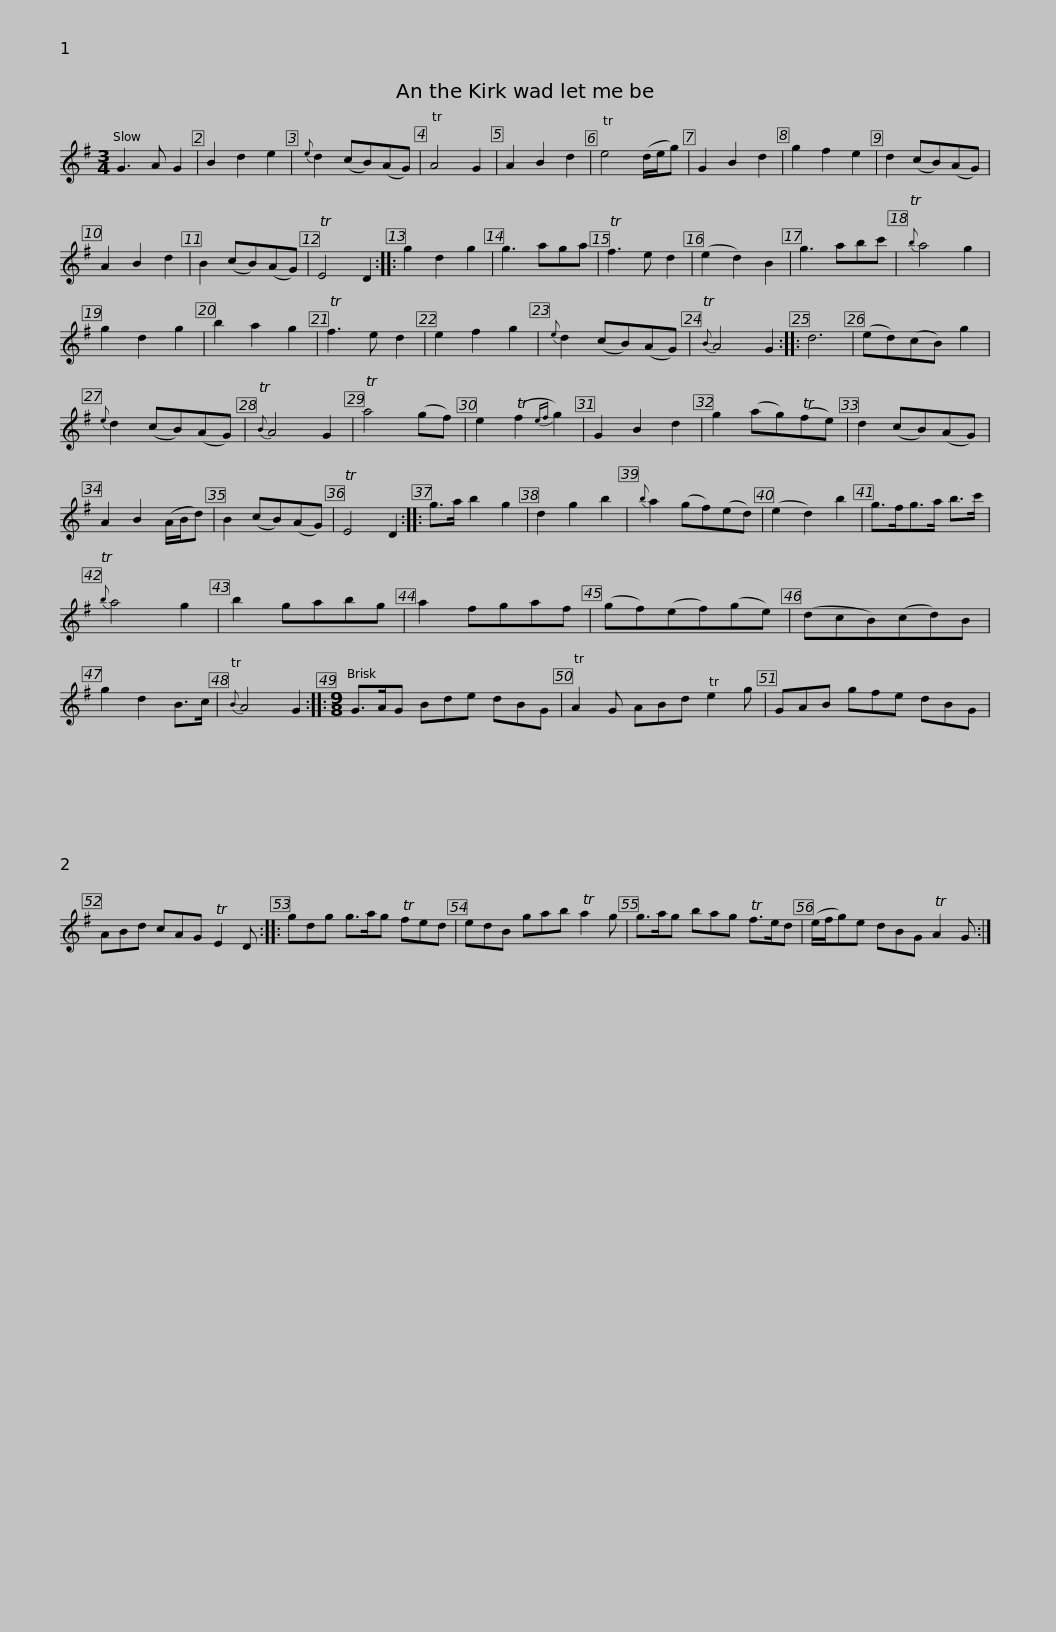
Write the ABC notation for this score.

X:1
L:1/8
M:3/4
I:linebreak $
K:G
V:1 treble
V:1
 G3 A G2 | B2 d2 e2 |{e} d2 (cB)(AG) | TA4 G2 | A2 B2 d2 | %5
 Te4 (d/e/g) | G2 B2 d2 | g2 f2 e2 | d2 (cB)(AG) | A2 B2 d2 | %10
 B2 (cB)(AG) |$ TE4 D2 :: g2 d2 g2 | g3 aga | Tf3 e d2 | %15
 (e2 d2) B2 | g3 abc' |{Tb} a4 g2 | g2 d2 g2 | b2 a2 g2 | %20
 Tf3 e d2 | e2 f2 g2 |${e} d2 (cB)(AG) |{TB} A4 G2 :: d6 | %25
 (ed)(cB) g2 |{e} d2 (cB)(AG) |{TB} A4 G2 | Ta4 (gf) | e2 (Tf2{ef} g2) | %30
 G2 B2 d2 | g2 (ag)(Tfe) |$ d2 (cB)(AG) | A2 B2 (A/B/d) | B2 (cB)(AG) | %35
 TE4 D2 :: g>a b2 g2 | d2 g2 b2 |{b} a2 (gf)(ed) | (e2 d2) b2 | %40
 g>fg>a b>c' |${Tb} a4 g2 | b2 gabg | a2 fgaf | (gf)(ef)(ge) | %45
 (dcB)(cd)B | g2 d2 B>c |{TB} A4 G2 ::$[M:9/8] G>AG Bde dBG | TA2 G ABd Te2 g | %50
 GAB gfe dBG | ABd cAG TE2 D ::$ gdg g>ag Tfed | edB gab Ta2 g | g>ag bag Tf>ed | %55
 (e/f/g)e dBG TA2 G :| %56
